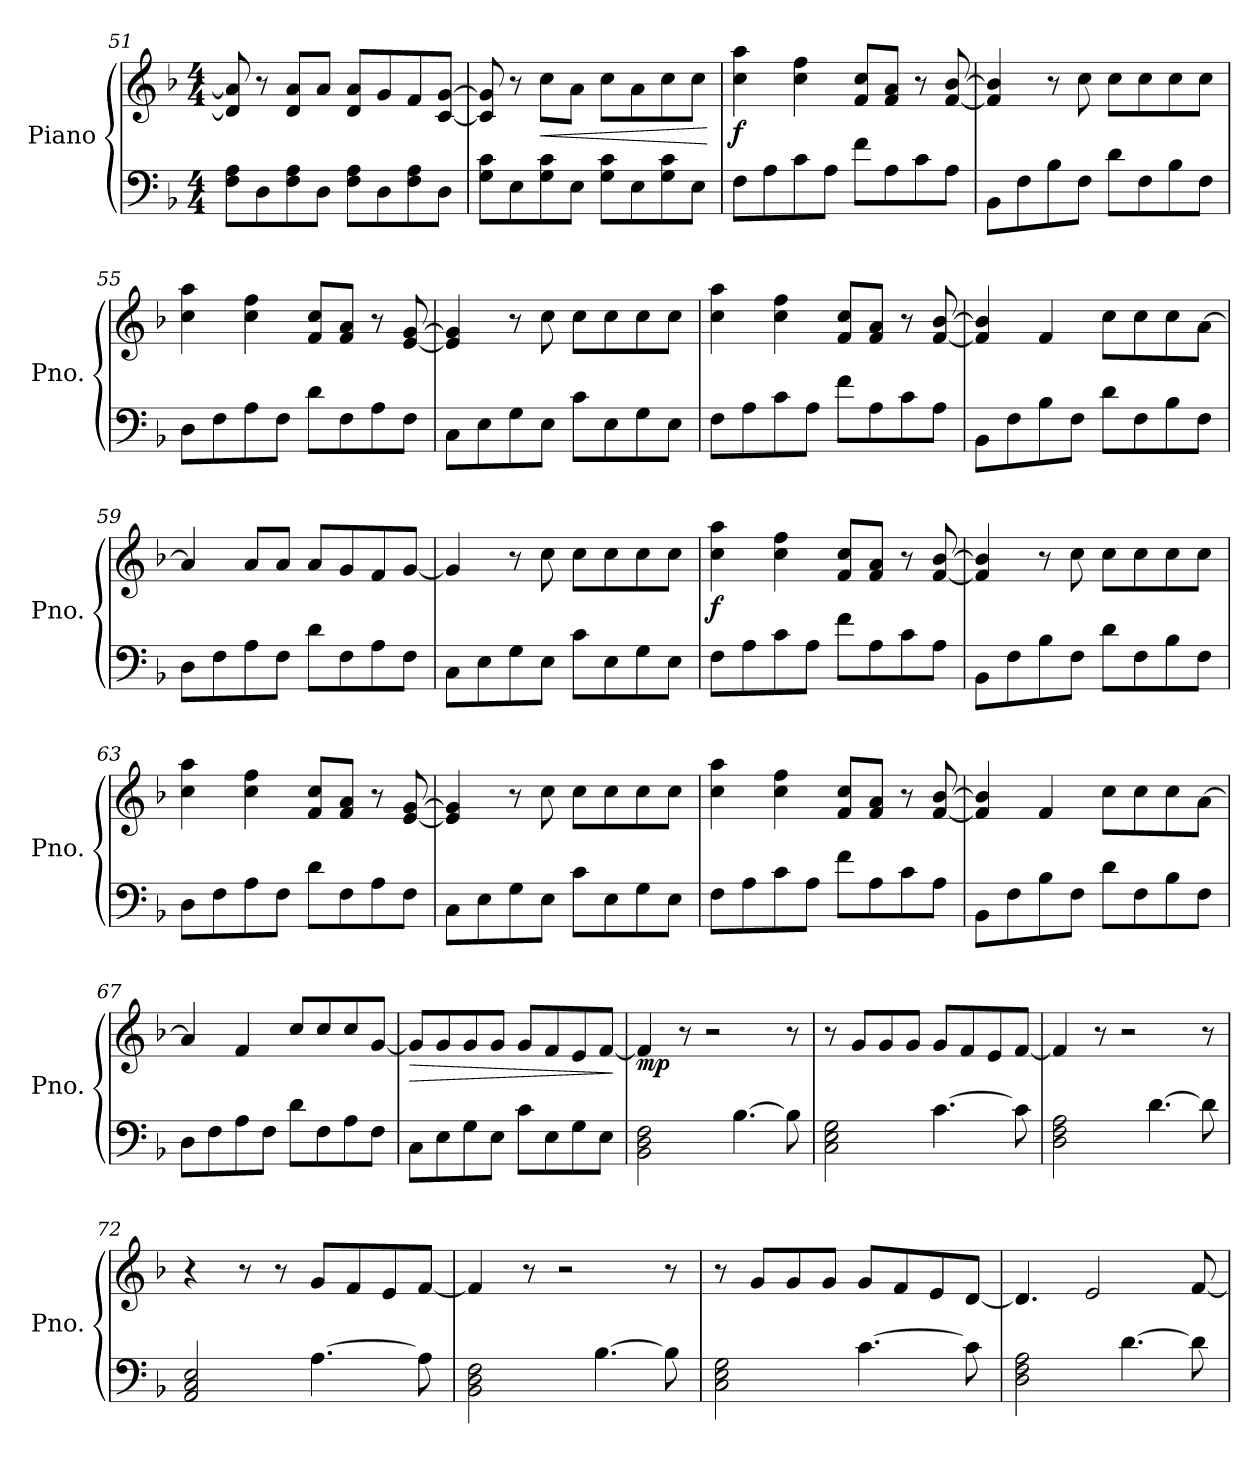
**kern	**kern	**dynam
*part1	*part1	*part1
*staff2	*staff1	*staff1/2
*I"Piano	*	*
*I'Pno.	*	*
*clefF4	*clefG2	*
*k[b-]	*k[b-]	*
*M4/4	*M4/4	*
=51	=51	=51
8F\ 8A\L	8d/] 8a/]	.
8D\	8r	.
8F\ 8A\	8d/ 8a/L	.
8D\J	8a/J	.
8F\ 8A\L	8d/ 8a/L	.
8D\	8g/	.
8F\ 8A\	8f/	.
8D\J	[8c/ [8g/J	.
=52	=52	=52
8G\ 8c\L	8c/] 8g/]	.
8E\	8r	.
!	!	!LO:HP:b
8G\ 8c\	8cc\L	<
8E\J	8a\J	.
8G\ 8c\L	8cc\L	.
8E\	8a\	.
8G\ 8c\	8cc\	.
8E\J	8cc\J	.
.	.	[
=53	=53	=53
!	!	!LO:DY:b
8F\L	4cc\ 4aa\	f
8A\	.	.
8c\	4cc\ 4ff\	.
8A\J	.	.
8f\L	8f/ 8cc/L	.
8A\	8f/ 8a/J	.
8c\	8r	.
8A\J	[8f/ [8b-/	.
!!LO:LB:g=z
=54	=54	=54
8BB-\L	4f/] 4b-/]	.
8F\	.	.
8B-\	8r	.
8F\J	8cc\	.
8d\L	8cc\L	.
8F\	8cc\	.
8B-\	8cc\	.
8F\J	8cc\J	.
=55	=55	=55
8D\L	4cc\ 4aa\	.
8F\	.	.
8A\	4cc\ 4ff\	.
8F\J	.	.
8d\L	8f/ 8cc/L	.
8F\	8f/ 8a/J	.
8A\	8r	.
8F\J	[8e/ [8g/	.
=56	=56	=56
8C\L	4e/] 4g/]	.
8E\	.	.
8G\	8r	.
8E\J	8cc\	.
8c\L	8cc\L	.
8E\	8cc\	.
8G\	8cc\	.
8E\J	8cc\J	.
=57	=57	=57
8F\L	4cc\ 4aa\	.
8A\	.	.
8c\	4cc\ 4ff\	.
8A\J	.	.
8f\L	8f/ 8cc/L	.
8A\	8f/ 8a/J	.
8c\	8r	.
8A\J	[8f/ [8b-/	.
=58	=58	=58
8BB-\L	4f/] 4b-/]	.
8F\	.	.
8B-\	4f/	.
8F\J	.	.
8d\L	8cc\L	.
8F\	8cc\	.
8B-\	8cc\	.
8F\J	[8a\J	.
!!LO:PB:g=z
=59	=59	=59
8D\L	4a/]	.
8F\	.	.
8A\	8a/L	.
8F\J	8a/J	.
8d\L	8a/L	.
8F\	8g/	.
8A\	8f/	.
8F\J	[8g/J	.
=60	=60	=60
8C\L	4g/]	.
8E\	.	.
8G\	8r	.
8E\J	8cc\	.
8c\L	8cc\L	.
8E\	8cc\	.
8G\	8cc\	.
8E\J	8cc\J	.
=61	=61	=61
!	!	!LO:DY:b
8F\L	4cc\ 4aa\	f
8A\	.	.
8c\	4cc\ 4ff\	.
8A\J	.	.
8f\L	8f/ 8cc/L	.
8A\	8f/ 8a/J	.
8c\	8r	.
8A\J	[8f/ [8b-/	.
=62	=62	=62
8BB-\L	4f/] 4b-/]	.
8F\	.	.
8B-\	8r	.
8F\J	8cc\	.
8d\L	8cc\L	.
8F\	8cc\	.
8B-\	8cc\	.
8F\J	8cc\J	.
=63	=63	=63
8D\L	4cc\ 4aa\	.
8F\	.	.
8A\	4cc\ 4ff\	.
8F\J	.	.
8d\L	8f/ 8cc/L	.
8F\	8f/ 8a/J	.
8A\	8r	.
8F\J	[8e/ [8g/	.
!!LO:LB:g=z
=64	=64	=64
8C\L	4e/] 4g/]	.
8E\	.	.
8G\	8r	.
8E\J	8cc\	.
8c\L	8cc\L	.
8E\	8cc\	.
8G\	8cc\	.
8E\J	8cc\J	.
=65	=65	=65
8F\L	4cc\ 4aa\	.
8A\	.	.
8c\	4cc\ 4ff\	.
8A\J	.	.
8f\L	8f/ 8cc/L	.
8A\	8f/ 8a/J	.
8c\	8r	.
8A\J	[8f/ [8b-/	.
=66	=66	=66
8BB-\L	4f/] 4b-/]	.
8F\	.	.
8B-\	4f/	.
8F\J	.	.
8d\L	8cc\L	.
8F\	8cc\	.
8B-\	8cc\	.
8F\J	[8a\J	.
=67	=67	=67
8D\L	4a/]	.
8F\	.	.
8A\	4f/	.
8F\J	.	.
8d\L	8cc/L	.
8F\	8cc/	.
8A\	8cc/	.
8F\J	[8g/J	.
=68	=68	=68
!	!	!LO:HP:b
8C\L	8g/L]	>
8E\	8g/	.
8G\	8g/	.
8E\J	8g/J	.
8c\L	8g/L	.
8E\	8f/	.
8G\	8e/	.
8E\J	[8f/J	.
.	.	]
!!LO:LB:g=z
=69	=69	=69
!	!	!LO:DY:b
2BB-\ 2D\ 2F\	4f/]	mp
.	8r	.
.	2r	.
[4.B-\	.	.
8B-\]	8r	.
=70	=70	=70
2C\ 2E\ 2G\	8r	.
.	8g/L	.
.	8g/	.
.	8g/J	.
[4.c\	8g/L	.
.	8f/	.
.	8e/	.
8c\]	[8f/J	.
=71	=71	=71
2D\ 2F\ 2A\	4f/]	.
.	8r	.
.	2r	.
[4.d\	.	.
8d\]	8r	.
=72	=72	=72
2AA/ 2C/ 2E/	4r	.
.	8r	.
.	8r	.
[4.A\	8g/L	.
.	8f/	.
.	8e/	.
8A\]	[8f/J	.
=73	=73	=73
2BB-\ 2D\ 2F\	4f/]	.
.	8r	.
.	2r	.
[4.B-\	.	.
8B-\]	8r	.
=74	=74	=74
2C\ 2E\ 2G\	8r	.
.	8g/L	.
.	8g/	.
.	8g/J	.
[4.c\	8g/L	.
.	8f/	.
.	8e/	.
8c\]	[8d/J	.
!!LO:LB:g=z
=75	=75	=75
2D\ 2F\ 2A\	4.d/]	.
.	2e/	.
[4.d\	.	.
8d\]	[8f/	.
=	=	=
*-	*-	*-
